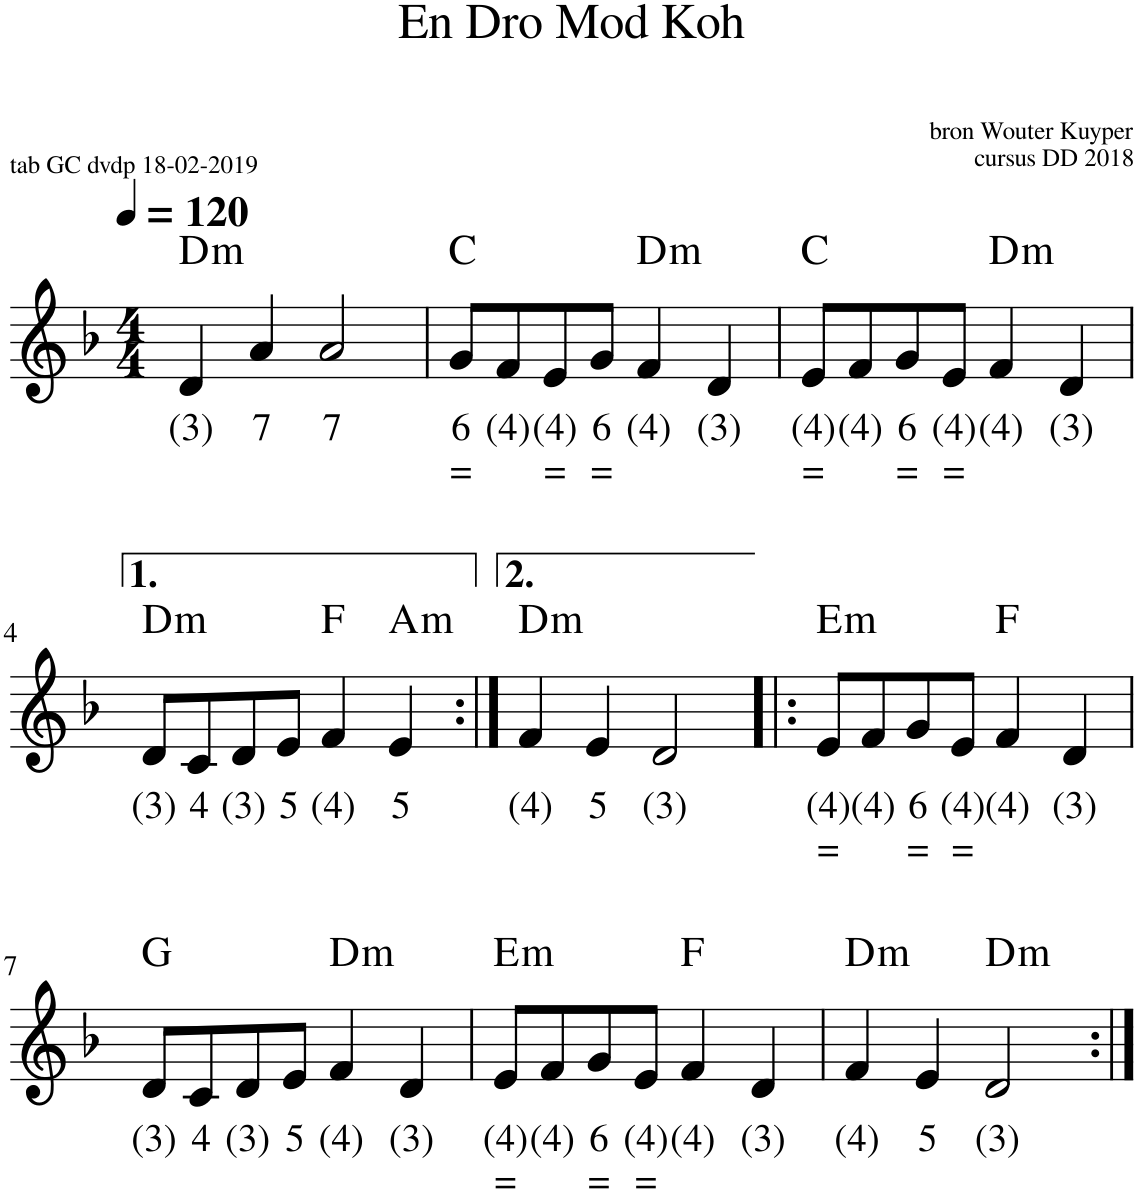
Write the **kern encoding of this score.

**kern	**text	**text	**harte
*part1	*part1	*part1	*part1
*staff1	*staff1	*staff1	*
*I"Stem	*	*	*
*I'Stm.	*	*	*
*clefG2	*	*	*
*k[b-]	*	*	*
*M4/4	*	*	*
*MM120	*	*	*
=1	=1	=1	=1
!	!LO:LY:b	!	!LO:H:kt=m
4d/	(3)	.	D:min
!	!LO:LY:b	!	!
4a/	7	.	.
!	!LO:LY:b	!	!
2a/	7	.	.
=2	=2	=2	=2
!	!LO:LY:b	!LO:LY:b	!
8g/L	6	=	C:maj
!	!LO:LY:b	!	!
8f/	(4)	.	.
!	!LO:LY:b	!LO:LY:b	!
8e/	(4)	=	.
!	!LO:LY:b	!LO:LY:b	!
8g/J	6	=	.
!	!LO:LY:b	!	!LO:H:kt=m
4f/	(4)	.	D:min
!	!LO:LY:b	!	!
4d/	(3)	.	.
=3	=3	=3	=3
!	!LO:LY:b	!LO:LY:b	!
8e/L	(4)	=	C:maj
!	!LO:LY:b	!	!
8f/	(4)	.	.
!	!LO:LY:b	!LO:LY:b	!
8g/	6	=	.
!	!LO:LY:b	!LO:LY:b	!
8e/J	(4)	=	.
!	!LO:LY:b	!	!LO:H:kt=m
4f/	(4)	.	D:min
!	!LO:LY:b	!	!
4d/	(3)	.	.
!!LO:LB:g=z
=4	=4	=4	=4
!	!LO:LY:b	!	!LO:H:kt=m
8d/L	(3)	.	D:min
!	!LO:LY:b	!	!
8c/	4	.	.
!	!LO:LY:b	!	!
8d/	(3)	.	.
!	!LO:LY:b	!	!
8e/J	5	.	.
!	!LO:LY:b	!	!
4f/	(4)	.	F:maj
!	!LO:LY:b	!	!LO:H:kt=m
4e/	5	.	A:min
=5:|!	=5:|!	=5:|!	=5:|!
!	!LO:LY:b	!	!LO:H:kt=m
4f/	(4)	.	D:min
!	!LO:LY:b	!	!
4e/	5	.	.
!	!LO:LY:b	!	!
2d/	(3)	.	.
=6!|:	=6!|:	=6!|:	=6!|:
!	!LO:LY:b	!LO:LY:b	!LO:H:kt=m
8e/L	(4)	=	E:min
!	!LO:LY:b	!	!
8f/	(4)	.	.
!	!LO:LY:b	!LO:LY:b	!
8g/	6	=	.
!	!LO:LY:b	!LO:LY:b	!
8e/J	(4)	=	.
!	!LO:LY:b	!	!
4f/	(4)	.	F:maj
!	!LO:LY:b	!	!
4d/	(3)	.	.
!!LO:LB:g=z
=7	=7	=7	=7
!	!LO:LY:b	!	!
8d/L	(3)	.	G:maj
!	!LO:LY:b	!	!
8c/	4	.	.
!	!LO:LY:b	!	!
8d/	(3)	.	.
!	!LO:LY:b	!	!
8e/J	5	.	.
!	!LO:LY:b	!	!LO:H:kt=m
4f/	(4)	.	D:min
!	!LO:LY:b	!	!
4d/	(3)	.	.
=8	=8	=8	=8
!	!LO:LY:b	!LO:LY:b	!LO:H:kt=m
8e/L	(4)	=	E:min
!	!LO:LY:b	!	!
8f/	(4)	.	.
!	!LO:LY:b	!LO:LY:b	!
8g/	6	=	.
!	!LO:LY:b	!LO:LY:b	!
8e/J	(4)	=	.
!	!LO:LY:b	!	!
4f/	(4)	.	F:maj
!	!LO:LY:b	!	!
4d/	(3)	.	.
=9	=9	=9	=9
!	!LO:LY:b	!	!LO:H:kt=m
4f/	(4)	.	D:min
!	!LO:LY:b	!	!
4e/	5	.	.
!	!LO:LY:b	!	!LO:H:kt=m
2d/	(3)	.	D:min
=:|!	=:|!	=:|!	=:|!
*-	*-	*-	*-
